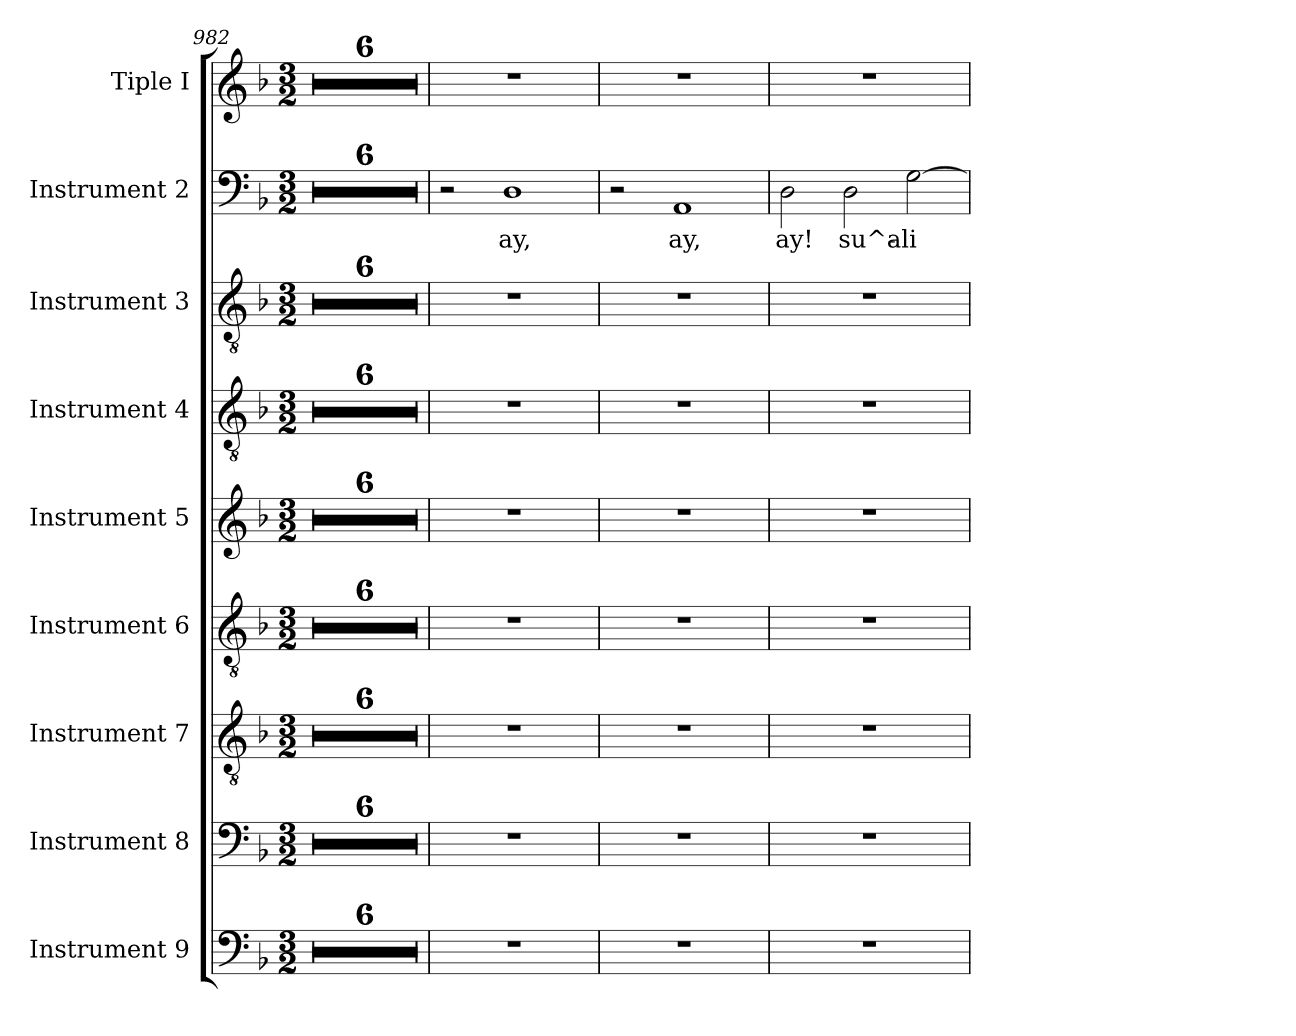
**kern	**kern	**kern	**kern	**kern	**kern	**kern	**kern	**text	**kern
*part9	*part8	*part7	*part6	*part5	*part4	*part3	*part2	*part2	*part1
*staff9	*staff8	*staff7	*staff6	*staff5	*staff4	*staff3	*staff2	*staff2	*staff1
*I"Instrument 9	*I"Instrument 8	*I"Instrument 7	*I"Instrument 6	*I"Instrument 5	*I"Instrument 4	*I"Instrument 3	*I"Instrument 2	*	*I"Tiple I
*clefF4	*clefF4	*clefGv2	*clefGv2	*clefG2	*clefGv2	*clefGv2	*clefF4	*	*clefG2
*k[b-]	*k[b-]	*k[b-]	*k[b-]	*k[b-]	*k[b-]	*k[b-]	*k[b-]	*	*k[b-]
*F:	*F:	*F:	*F:	*F:	*F:	*F:	*F:	*	*F:
*M3/2	*M3/2	*M3/2	*M3/2	*M3/2	*M3/2	*M3/2	*M3/2	*	*M3/2
=982	=982	=982	=982	=982	=982	=982	=982	=982	=982
1.r	1.r	1.r	1.r	1.r	1.r	1.r	1.r	.	1.r
=983	=983	=983	=983	=983	=983	=983	=983	=983	=983
1.r	1.r	1.r	1.r	1.r	1.r	1.r	1.r	.	1.r
=984	=984	=984	=984	=984	=984	=984	=984	=984	=984
1.r	1.r	1.r	1.r	1.r	1.r	1.r	1.r	.	1.r
=985	=985	=985	=985	=985	=985	=985	=985	=985	=985
1.r	1.r	1.r	1.r	1.r	1.r	1.r	1.r	.	1.r
=986	=986	=986	=986	=986	=986	=986	=986	=986	=986
1.r	1.r	1.r	1.r	1.r	1.r	1.r	1.r	.	1.r
=987	=987	=987	=987	=987	=987	=987	=987	=987	=987
1.r	1.r	1.r	1.r	1.r	1.r	1.r	1.r	.	1.r
=988	=988	=988	=988	=988	=988	=988	=988	=988	=988
1.r	1.r	1.r	1.r	1.r	1.r	1.r	2r	.	1.r
!	!	!	!	!	!	!	!	!LO:LY:b:cj	!
.	.	.	.	.	.	.	1D	ay,	.
=989	=989	=989	=989	=989	=989	=989	=989	=989	=989
1.r	1.r	1.r	1.r	1.r	1.r	1.r	2r	.	1.r
!	!	!	!	!	!	!	!	!LO:LY:b:cj	!
.	.	.	.	.	.	.	1AA	ay,	.
=990	=990	=990	=990	=990	=990	=990	=990	=990	=990
!	!	!	!	!	!	!	!	!LO:LY:b:cj	!
1.r	1.r	1.r	1.r	1.r	1.r	1.r	2D\	ay!	1.r
!	!	!	!	!	!	!	!	!LO:LY:b:cj	!
.	.	.	.	.	.	.	2D\	su^a-	.
!	!	!	!	!	!	!	!	!LO:LY:b:cj	!
.	.	.	.	.	.	.	[>2G\	-li-	.
=	=	=	=	=	=	=	=	=	=
*-	*-	*-	*-	*-	*-	*-	*-	*-	*-
